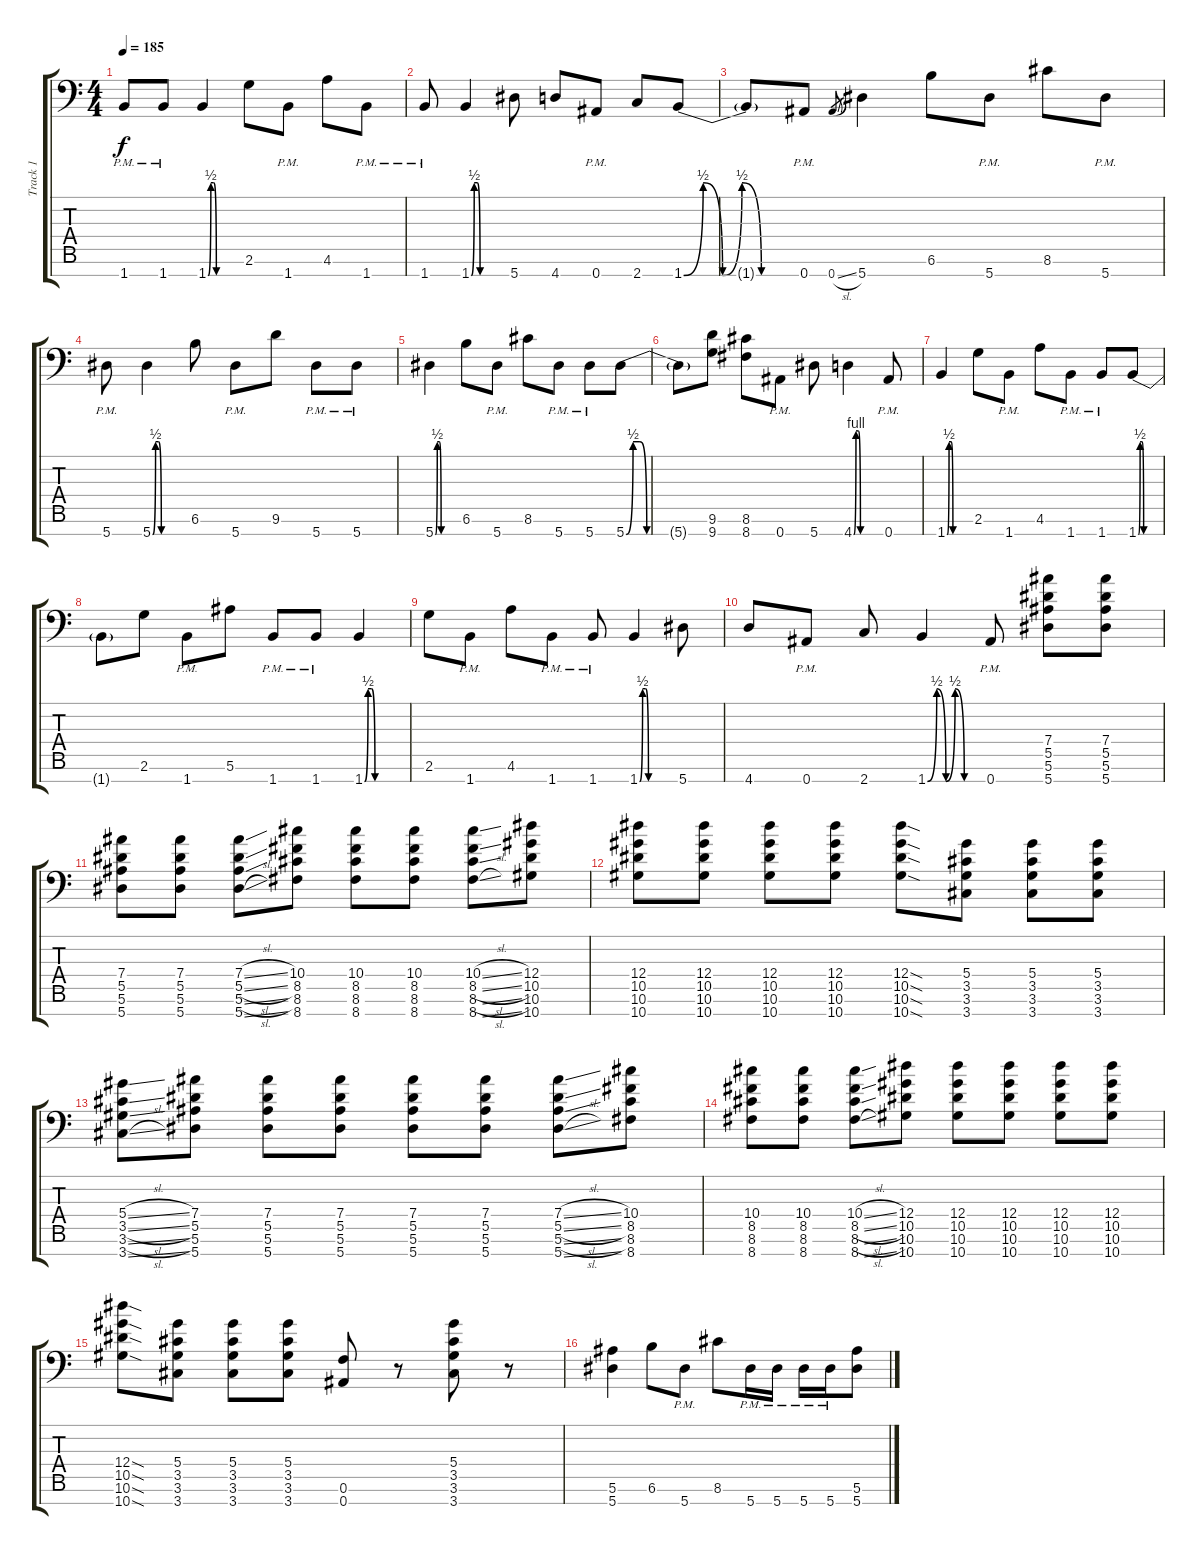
\track ("Track 1" "Track 1") {instrument overdrivenguitar}
\staff {score tabs}
\tuning (F4 C4 Ab3 Eb3 Bb2 F2 Bb1) {hide}
\ts (4 4)
\tempo 185
\clef f4
\ks c
1.7{pm}.8{dy f} 1.7{pm}.8 1.7{be (custom 0 0 5 2 10 2 15 0 30 0 60 0)}.4 2.6.8 1.7{pm}.8 4.6.8 1.7{pm}.8 |
1.7{pm}.8 1.7{be (custom 0 0 5 2 10 2 15 0 30 0 60 0)}.4 5.7.8 4.7.8 0.7{pm}.8 2.7.8 1.7{be (custom 0 0 10 2 20 0 30 2 40 0 50 0 60 0)}.8 |
1.7{t}.8 0.7{pm}.8 0.7{sl}.8{gr} 5.7.4 6.6.8 5.7{pm}.8 8.6.8 5.7{pm}.8 |
5.7{pm}.8 5.7{be (custom 0 0 5 2 10 2 15 0 60 0)}.4 6.6.8 5.7{pm}.8 9.6.8 5.7{pm}.8 5.7{pm}.8 |
5.7{be (custom 0 0 5 2 10 2 15 0 60 0)}.4 6.6.8 5.7{pm}.8 8.6.8 5.7{pm}.8 5.7{pm}.8 5.7{be (custom 0 0 5 2 10 2 15 0 60 0)}.8 |
5.7{t}.8 (9.6 9.7).8 (8.6 8.7).8 0.7{pm}.8 5.7.8 4.7{be (custom 0 0 5 4 10 4 15 0 60 0)}.4 0.7{pm}.8 |
1.7{be (custom 0 0 5 2 10 2 15 0 30 0 60 0)}.4 2.6.8 1.7{pm}.8 4.6.8 1.7{pm}.8 1.7{pm}.8 1.7{be (custom 0 0 5 2 10 2 15 0 60 0)}.8 |
1.7{t}.8 2.6.8 1.7{pm}.8 5.6.8 1.7{pm}.8 1.7{pm}.8 1.7{be (custom 0 0 5 2 10 2 15 0 30 0 60 0)}.4 |
2.6.8 1.7{pm}.8 4.6.8 1.7{pm}.8 1.7{pm}.8 1.7{be (custom 0 0 5 2 10 2 15 0 30 0 60 0)}.4 5.7.8 |
4.7.8 0.7{pm}.8 2.7.8 1.7{be (custom 0 0 10 2 20 0 30 2 40 0 50 0 60 0)}.4 0.7{pm}.8 (7.4 5.5 5.6 5.7).8 (7.4 5.5 5.6 5.7).8 |
(7.4 5.5 5.6 5.7).8 (7.4 5.5 5.6 5.7).8 (7.4{sl} 5.5{sl} 5.6{sl} 5.7{sl}).8 (10.4 8.5 8.6 8.7).8 (10.4 8.5 8.6 8.7).8 (10.4 8.5 8.6 8.7).8 (10.4{sl} 8.5{sl} 8.6{sl} 8.7{sl}).8 (12.4 10.5 10.6 10.7).8 |
(12.4 10.5 10.6 10.7).8 (12.4 10.5 10.6 10.7).8 (12.4 10.5 10.6 10.7).8 (12.4 10.5 10.6 10.7).8 (12.4{sod} 10.5{sod} 10.6{sod} 10.7{sod}).8 (5.4 3.5 3.6 3.7).8 (5.4 3.5 3.6 3.7).8 (5.4 3.5 3.6 3.7).8 |
(5.4{sl} 3.5{sl} 3.6{sl} 3.7{sl}).8 (7.4 5.5 5.6 5.7).8 (7.4 5.5 5.6 5.7).8 (7.4 5.5 5.6 5.7).8 (7.4 5.5 5.6 5.7).8 (7.4 5.5 5.6 5.7).8 (7.4{sl} 5.5{sl} 5.6{sl} 5.7{sl}).8 (10.4 8.5 8.6 8.7).8 |
(10.4 8.5 8.6 8.7).8 (10.4 8.5 8.6 8.7).8 (10.4{sl} 8.5{sl} 8.6{sl} 8.7{sl}).8 (12.4 10.5 10.6 10.7).8 (12.4 10.5 10.6 10.7).8 (12.4 10.5 10.6 10.7).8 (12.4 10.5 10.6 10.7).8 (12.4 10.5 10.6 10.7).8 |
(12.4{sod} 10.5{sod} 10.6{sod} 10.7{sod}).8 (5.4 3.5 3.6 3.7).8 (5.4 3.5 3.6 3.7).8 (5.4 3.5 3.6 3.7).8 (0.6 0.7).8 r.8 (5.4 3.5 3.6 3.7).8 r.8 |
(5.6 5.7).4 6.6.8 5.7{pm}.8 8.6.8 5.7{pm}.16 5.7{pm}.16 5.7{pm}.16 5.7{pm}.16 (5.6 5.7).8
